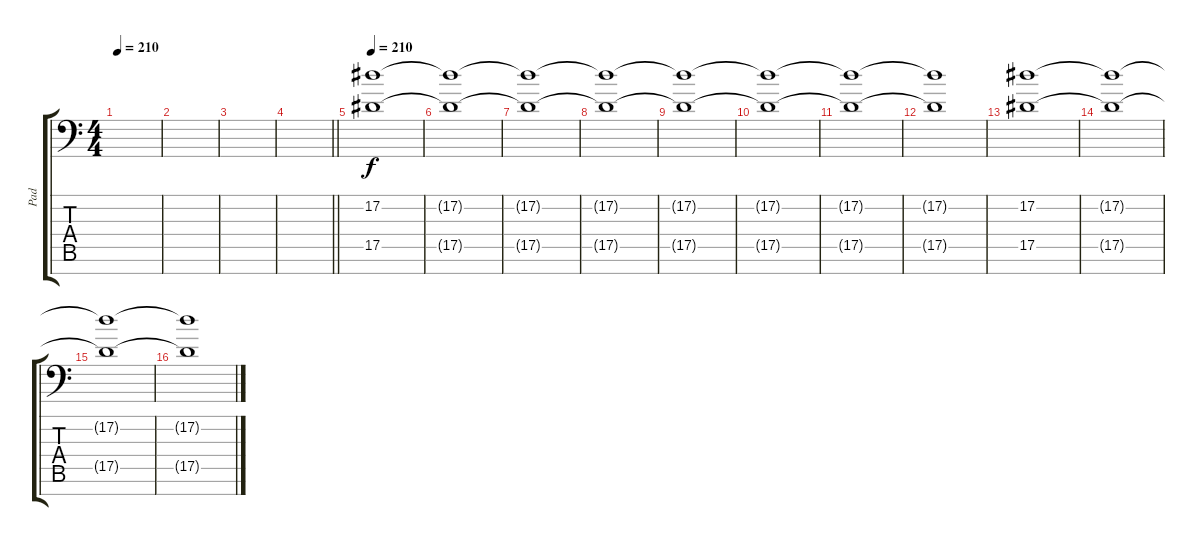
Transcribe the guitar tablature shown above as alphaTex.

\track ("Pad" "Pad") {instrument pad2warm}
\staff {score tabs}
\tuning (Eb4 Bb3 F3 Eb3 Bb2 F2 Ab1) {hide}
\ts (4 4)
\tempo 210
\clef f4
\ks c
|
|
|
\barLineRight lightlight
|
\section ("" "")
\tempo 210
(17.2 17.5).1{volume 10} |
(17.2{t} 17.5{t}).1 |
(17.2{t} 17.5{t}).1 |
(17.2{t} 17.5{t}).1 |
(17.2{t} 17.5{t}).1 |
(17.2{t} 17.5{t}).1 |
(17.2{t} 17.5{t}).1 |
(17.2{t} 17.5{t}).1 |
(17.2 17.5).1 |
(17.2{t} 17.5{t}).1 |
(17.2{t} 17.5{t}).1 |
(17.2{t} 17.5{t}).1
